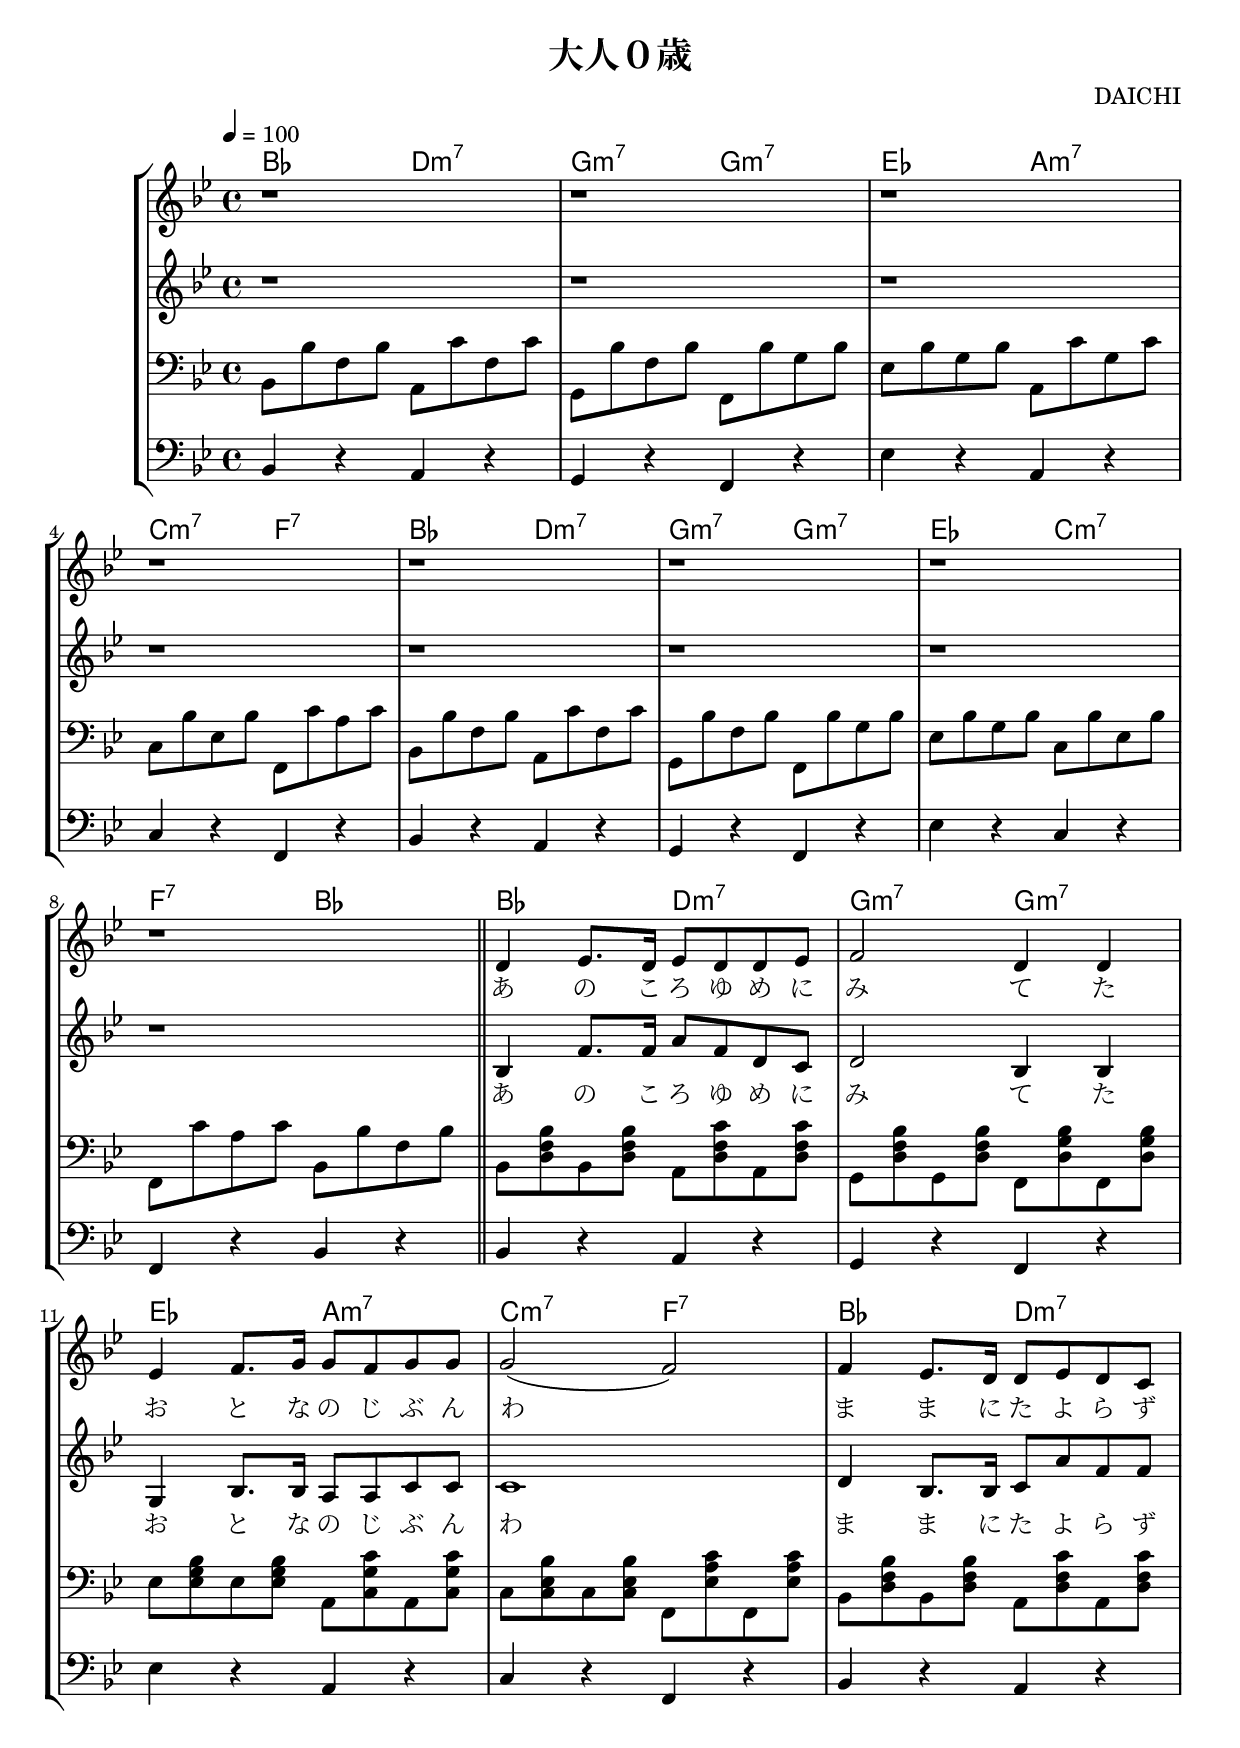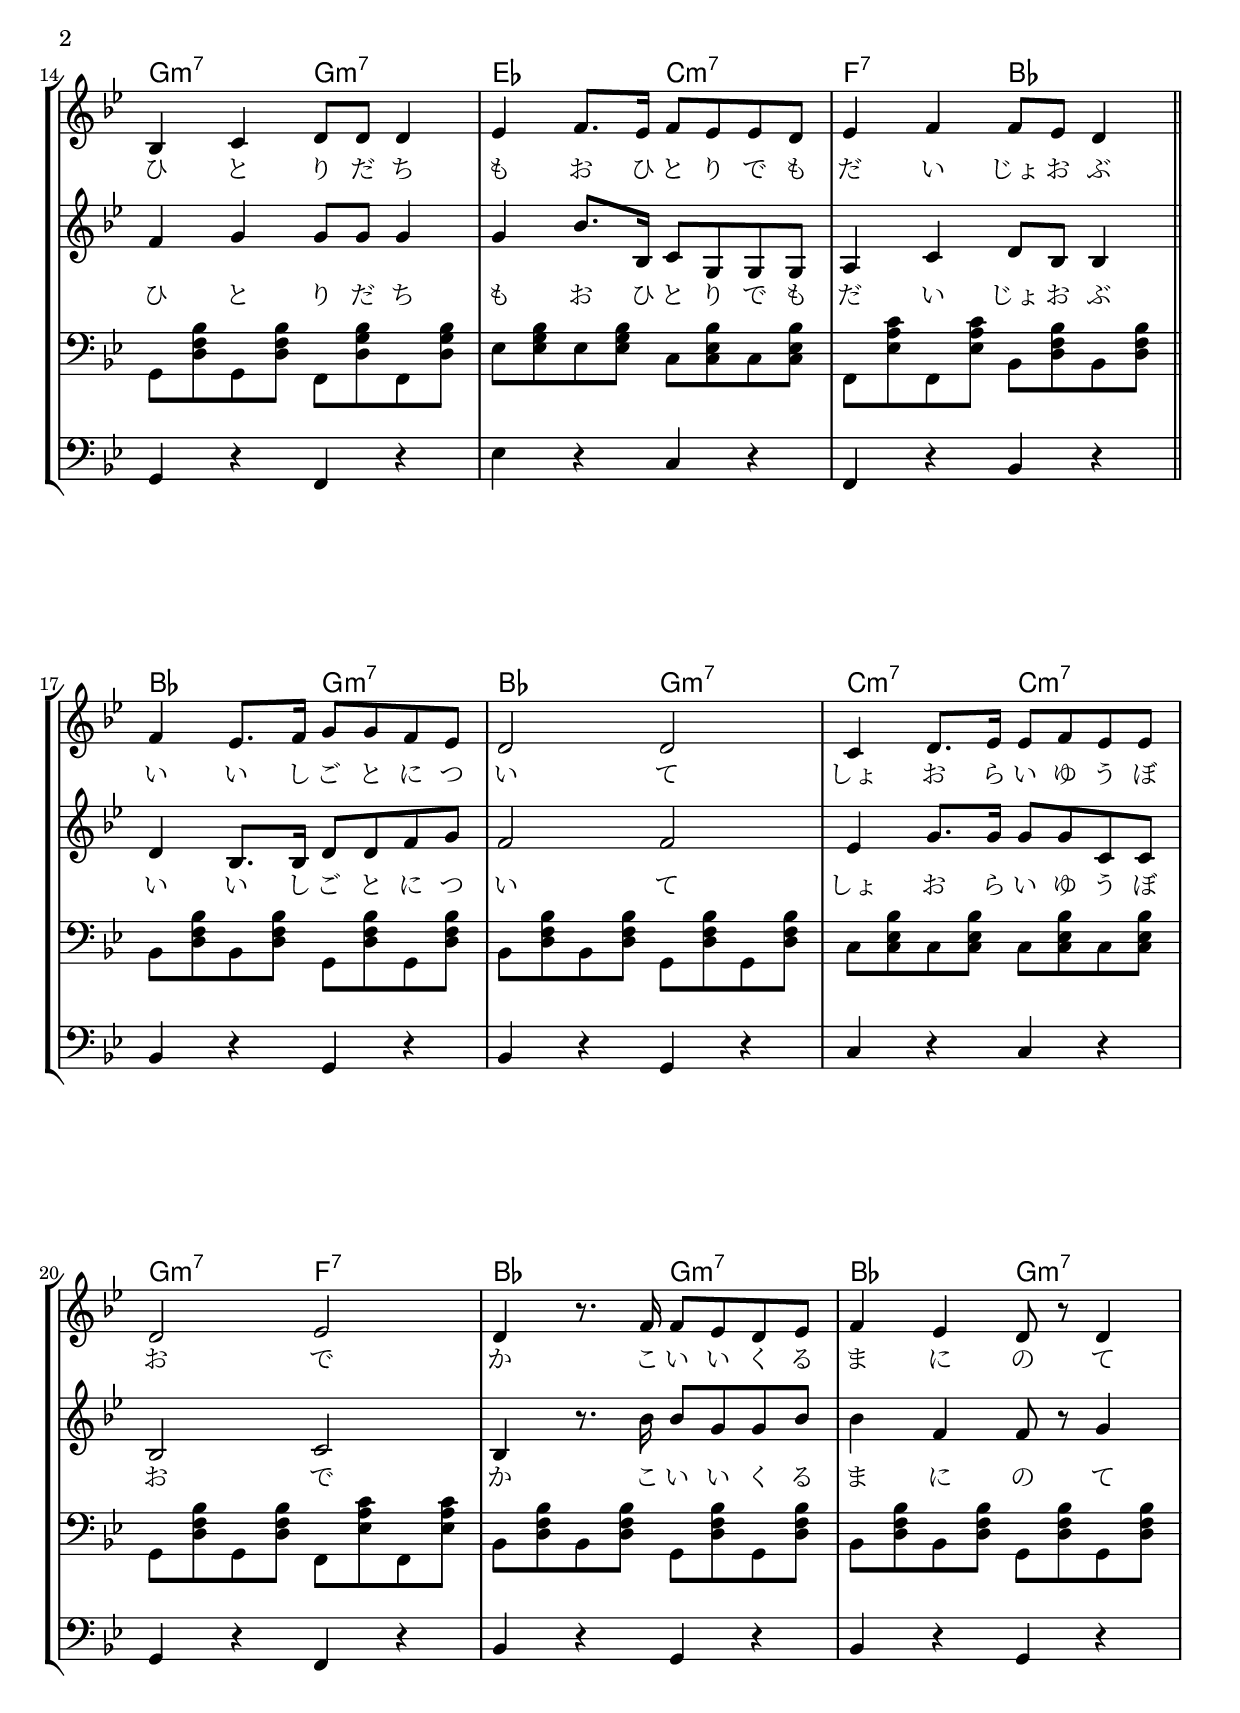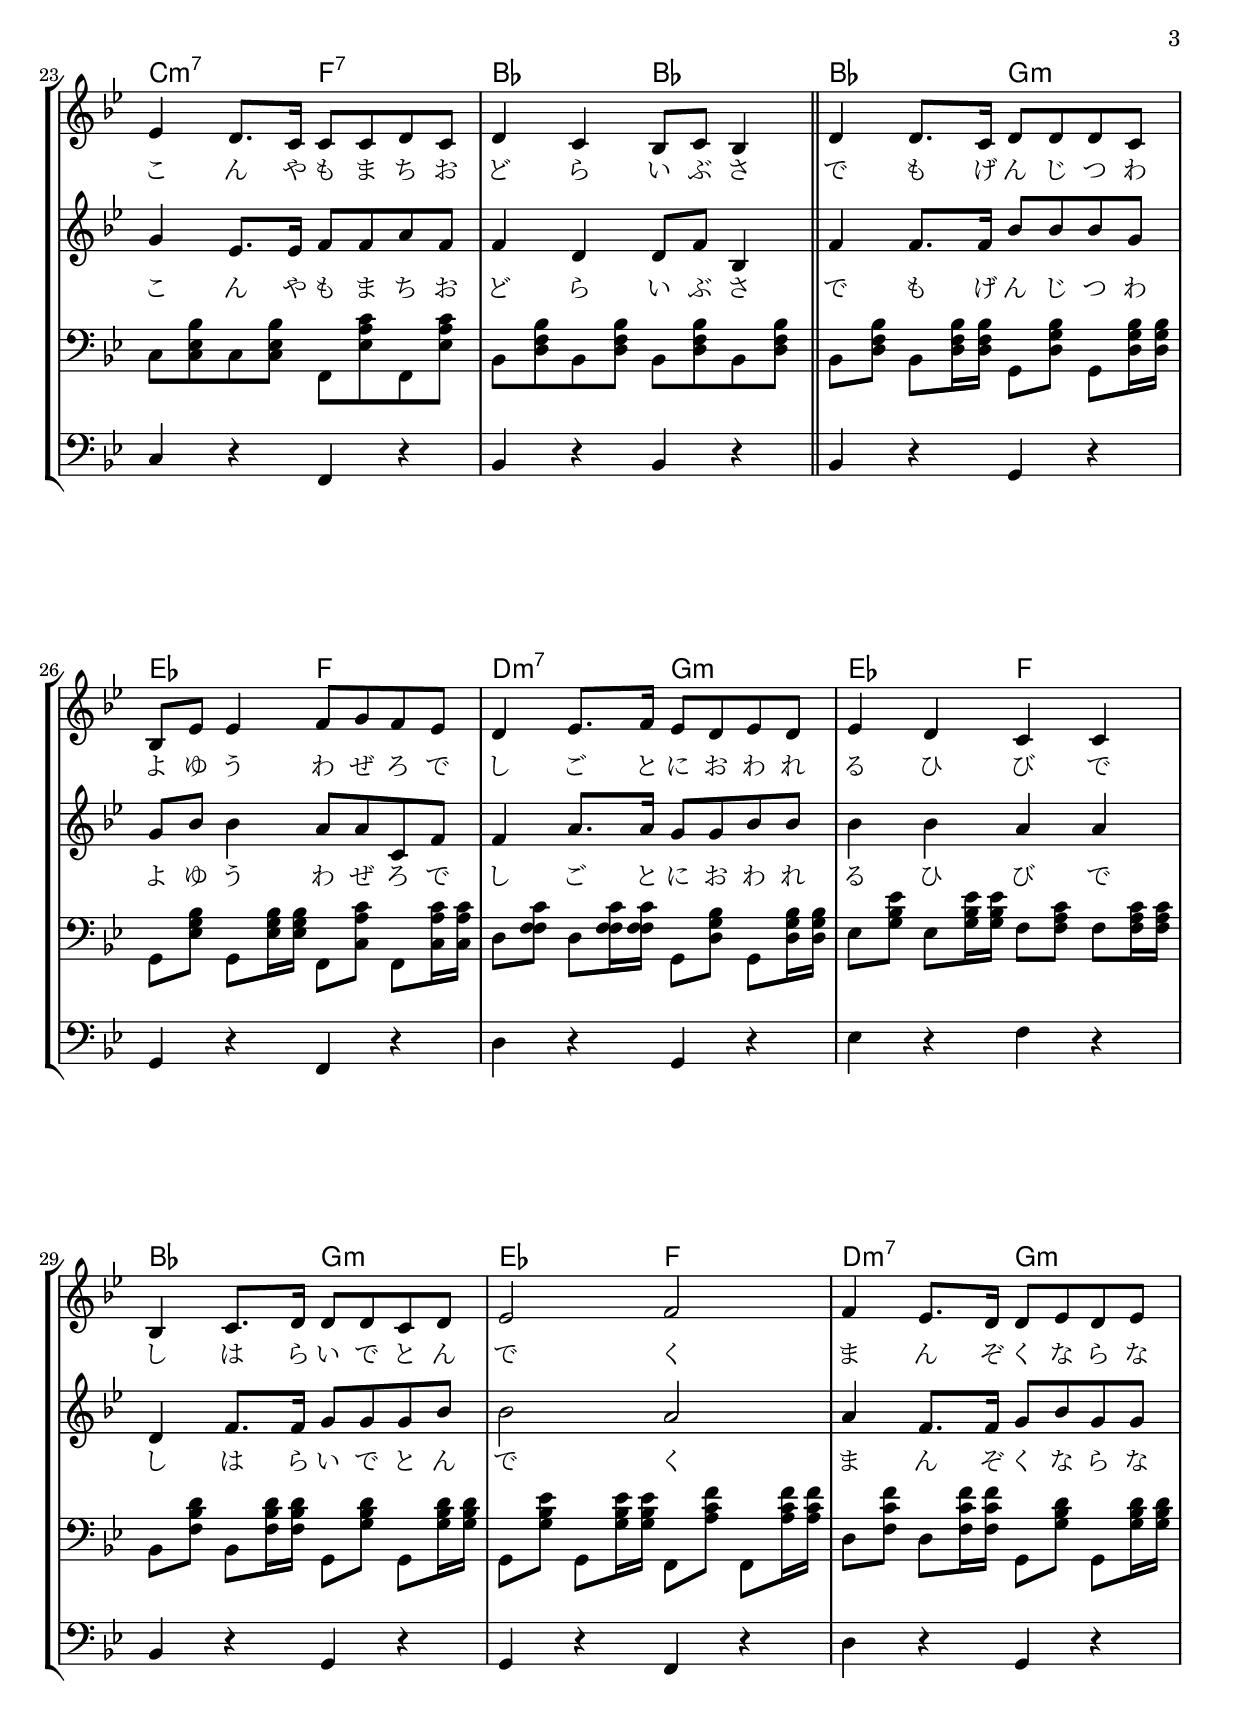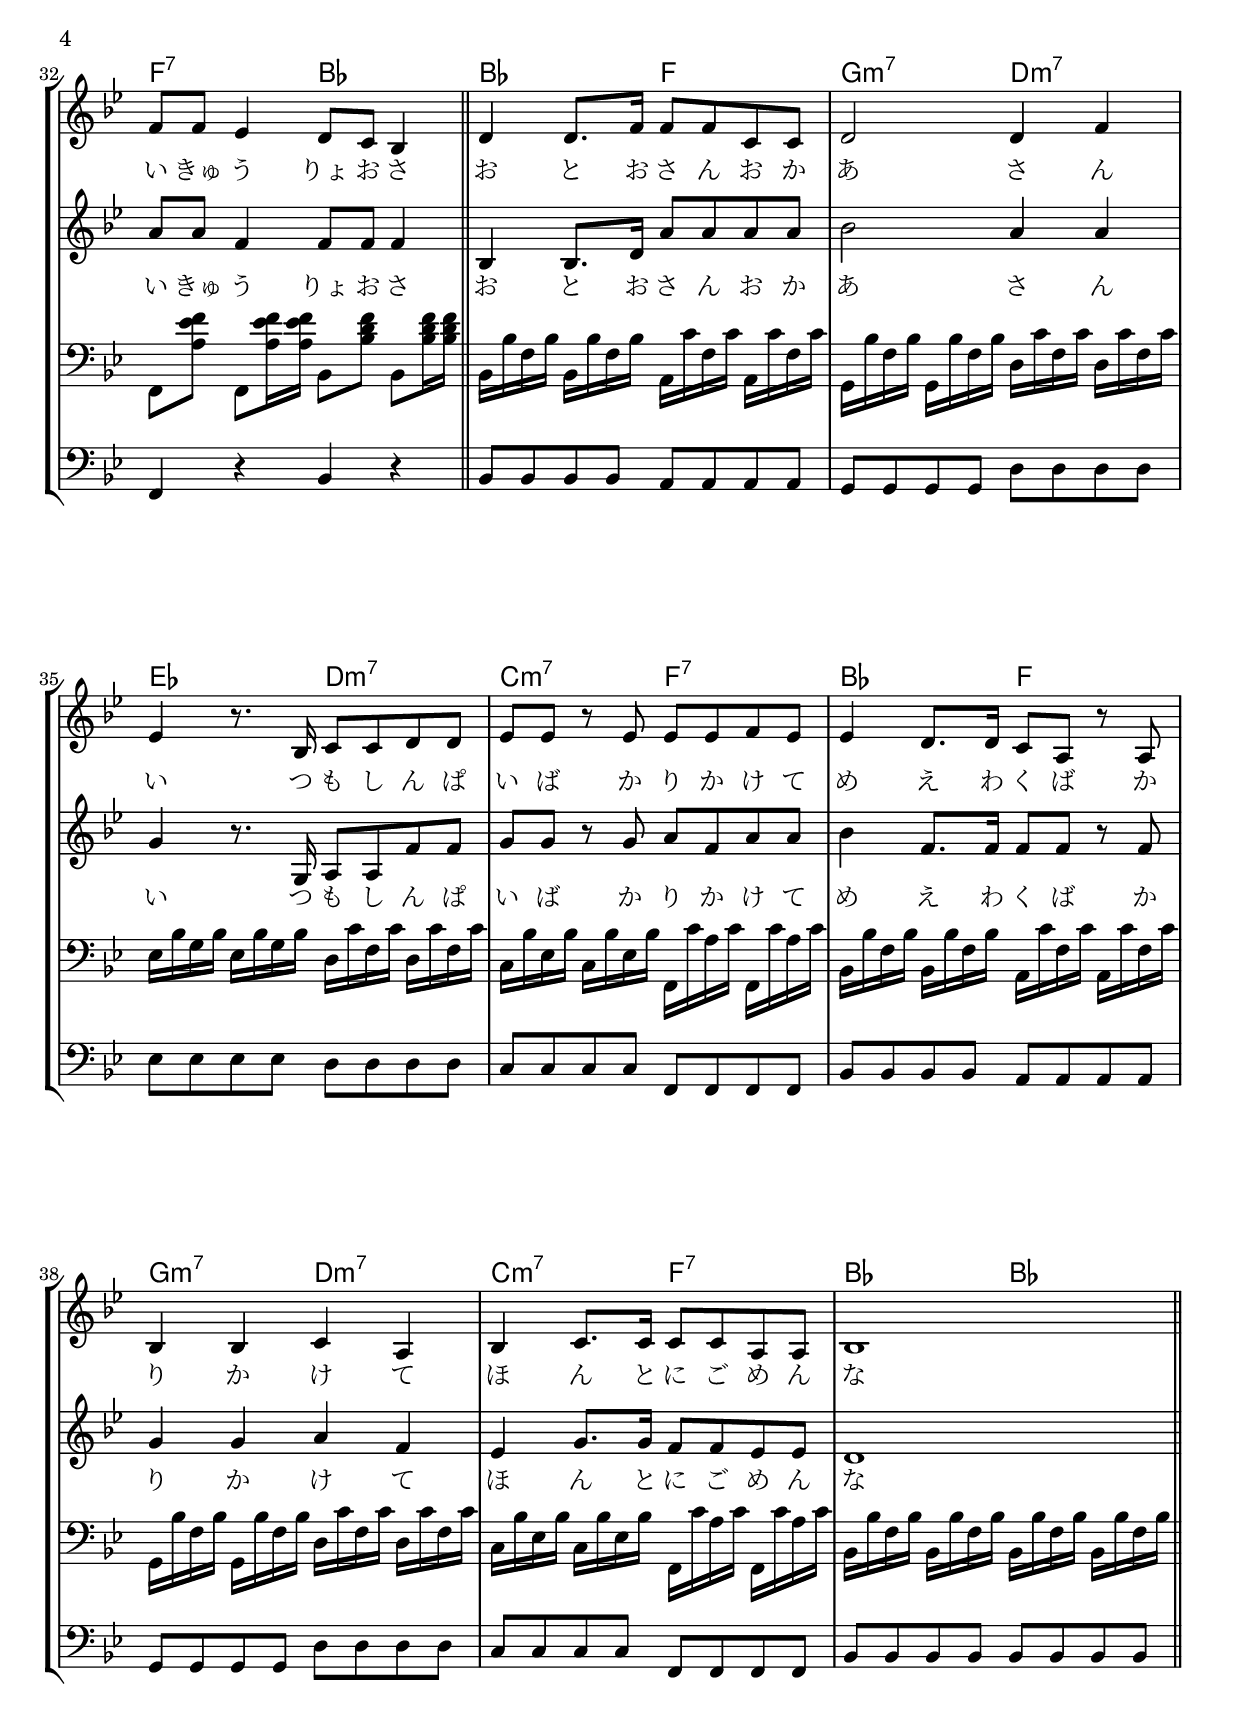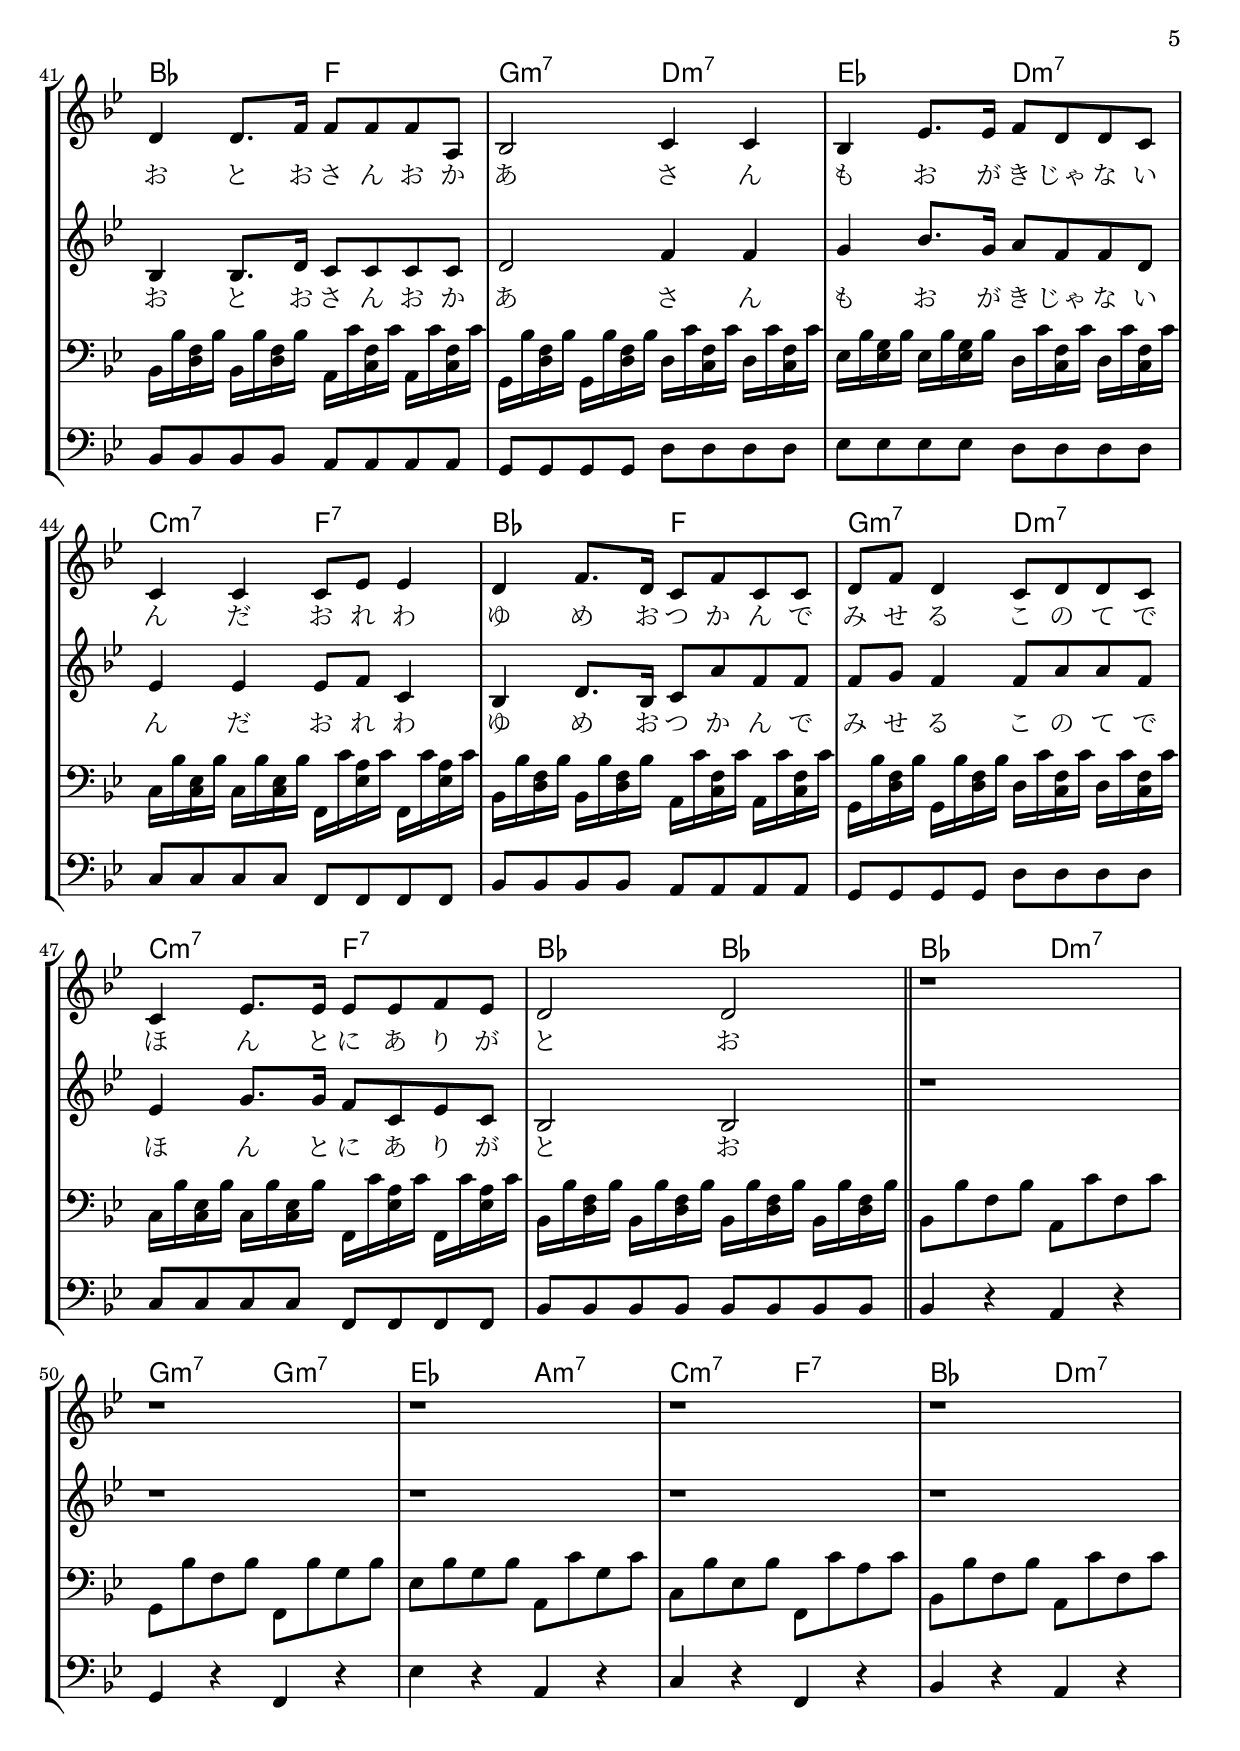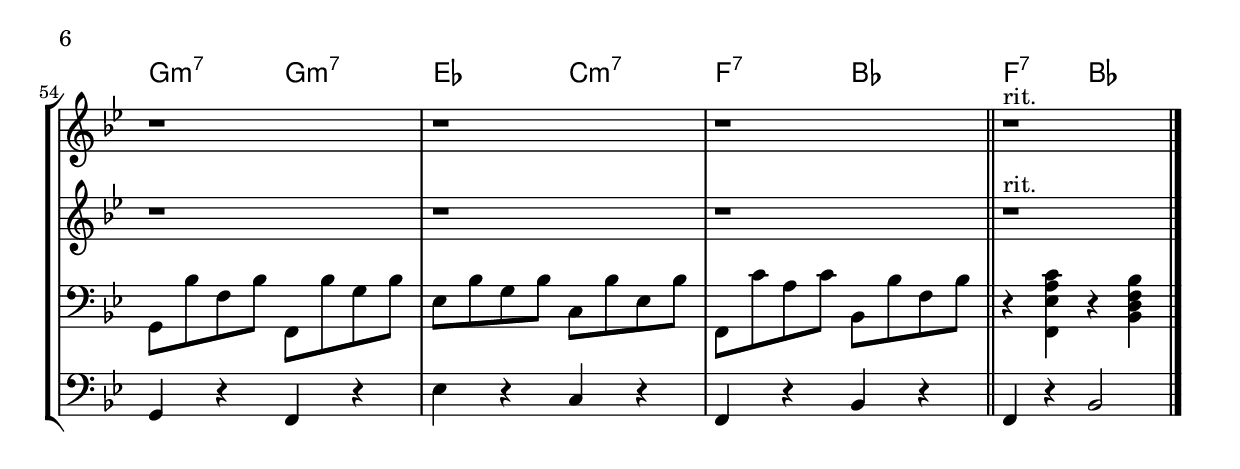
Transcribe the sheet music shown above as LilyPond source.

\version "2.12.1"

\header {
	title = \markup {大人０歳}
	composer = \markup \center-column {DAICHI}
}

harmony = \chordmode {
	bes2 d:min7 g:min7 g:min7 es a:min7 c:min7 f:7 bes d:min7 g:min7 g:min7 es c:min7 f:7 bes 

	bes d:min7 g:min7 g:min7 es a:min7 c:min7 f:7 bes d:min7 g:min7 g:min7 es c:min7 f:7 bes 

	bes g:min7 bes g:min7 c:min7 c:min7 g:min7 f:7 bes g:min7 bes g:min7 c:min7 f:7 bes bes 

	bes g:m es f d:min7 g:m es f bes g:m es f d:min7 g:m f:7 bes 

	bes f g:min7 d:min7 es d:min7 c:min7 f:7 bes f g:min7 d:min7 c:min7 f:7 bes bes 

	bes f g:min7 d:min7 es d:min7 c:min7 f:7 bes f g:min7 d:min7 c:min7 f:7 bes bes 

	bes d:min7 g:min7 g:min7 es a:min7 c:min7 f:7 bes d:min7 g:min7 g:min7 es c:min7 f:7 bes 

	f:7 bes 
}

melody = {
	\key bes \major
	\tempo 4 = 100
	r1 | r1 | r1 | r1 | r1 | r1 | r1 | r1   
	\set Staff.midiInstrument = #"mmi0.45"
	d'4  es'8.  d'16  es'8  d'8  d'8  es'8 
	f'2  d'4  d'4 
	es'4  f'8.  g'16  g'8  f'8  g'8  g'8 
	g'2  (f'2) 
	f'4  es'8.  d'16  d'8  es'8  d'8  c'8 
	bes4  c'4  d'8  d'8  d'4 
	es'4  f'8.  es'16  f'8  es'8  es'8  d'8 
	es'4  f'4  f'8  es'8  d'4
	\set Staff.midiInstrument = #"mmi0.45"
	f'4  es'8.  f'16  g'8  g'8  f'8  es'8 
	d'2  d'2 
	c'4  d'8.  es'16  es'8  f'8  es'8  es'8 
	d'2  es'2 
	d'4  r8.  f'16  f'8  es'8  d'8  es'8 
	f'4  es'4  d'8  r8  d'4 
	es'4  d'8.  c'16  c'8  c'8  d'8  c'8 
	d'4  c'4  bes8  c'8  bes4
	\set Staff.midiInstrument = #"mmi0.45"
	d'4  d'8.  c'16  d'8  d'8  d'8  c'8 
	bes8  es'8  es'4  f'8  g'8  f'8  es'8 
	d'4  es'8.  f'16  es'8  d'8  es'8  d'8 
	es'4  d'4  c'4  c'4 
	bes4  c'8.  d'16  d'8  d'8  c'8  d'8 
	es'2  f'2 
	f'4  es'8.  d'16  d'8  es'8  d'8  es'8 
	f'8  f'8  es'4  d'8  c'8  bes4
	\set Staff.midiInstrument = #"mmi0.45"
	d'4  d'8.  f'16  f'8  f'8  c'8  c'8 
	d'2  d'4  f'4 
	es'4  r8.  bes16  c'8  c'8  d'8  d'8 
	es'8  es'8  r8  es'8  es'8  es'8  f'8  es'8 
	es'4  d'8.  d'16  c'8  a8  r8  a8 
	bes4  bes4  c'4  a4 
	bes4  c'8.  c'16  c'8  c'8  a8  a8 
	bes1
	\set Staff.midiInstrument = #"mmi0.45"
	d'4  d'8.  f'16  f'8  f'8  f'8  a8 
	bes2  c'4  c'4 
	bes4  es'8.  es'16  f'8  d'8  d'8  c'8 
	c'4  c'4  c'8  es'8  es'4 
	d'4  f'8.  d'16  c'8  f'8  c'8  c'8 
	d'8  f'8  d'4  c'8  d'8  d'8  c'8 
	c'4  es'8.  es'16  es'8  es'8  f'8  es'8 
	d'2  d'2
	r1 | r1 | r1 | r1 | r1 | r1 | r1 | r1   
	r1^"rit." \bar "|."
}

words = \lyricmode {
	
	あ  の  こ  ろ  ゆ  め  に  み  て  た  お  と  な  の  じ  ぶ  ん  わ  ま  ま  に  た  よ  ら  ず  ひ  と  り  だ  ち  も  お  ひ  と  り  で  も  だ  い  じょ  お  ぶ  
	い  い  し  ご  と  に  つ  い  て  しょ  お  ら  い  ゆ  う  ぼ  お  で  か  こ  い  い  く  る  ま  に  の  て  こ  ん  や  も  ま  ち  お  ど  ら  い  ぶ  さ  
	で  も  げ  ん  じ  つ  わ  よ  ゆ  う  わ  ぜ  ろ  で  し  ご  と  に  お  わ  れ  る  ひ  び  で  し  は  ら  い  で  と  ん  で  く  ま  ん  ぞ  く  な  ら  な  い  きゅ  う  りょ  お  さ  
	お  と  お  さ  ん  お  か  あ  さ  ん  い  つ  も  し  ん  ぱ  い  ば  か  り  か  け  て  め  え  わ  く  ば  か  り  か  け  て  ほ  ん  と  に  ご  め  ん  な  
	お  と  お  さ  ん  お  か  あ  さ  ん  も  お  が  き  じゃ  な  い  ん  だ  お  れ  わ  ゆ  め  お  つ  か  ん  で  み  せ  る  こ  の  て  で  ほ  ん  と  に  あ  り  が  と  お  
	
	
}

secondmelody = {
	\key bes \major
	\tempo 4 = 100
	r1 | r1 | r1 | r1 | r1 | r1 | r1 | r1   
	\set Staff.midiInstrument = #"Acoustic grand"
	bes4  f'8.  f'16  a'8  f'8  d'8  c'8 
	d'2  bes4  bes4 
	g4  bes8.  bes16  a8  a8  c'8  c'8 
	c'1 
	d'4  bes8.  bes16  c'8  a'8  f'8  f'8 
	f'4  g'4  g'8  g'8  g'4 
	g'4  bes'8.  bes16  c'8  g8  g8  g8 
	a4  c'4  d'8  bes8  bes4
	\set Staff.midiInstrument = #"Acoustic grand"
	d'4  bes8.  bes16  d'8  d'8  f'8  g'8 
	f'2  f'2 
	es'4  g'8.  g'16  g'8  g'8  c'8  c'8 
	bes2  c'2 
	bes4  r8.  bes'16  bes'8  g'8  g'8  bes'8 
	bes'4  f'4  f'8  r8  g'4 
	g'4  es'8.  es'16  f'8  f'8  a'8  f'8 
	f'4  d'4  d'8  f'8  bes4
	\set Staff.midiInstrument = #"Acoustic grand"
	f'4  f'8.  f'16  bes'8  bes'8  bes'8  g'8 
	g'8  bes'8  bes'4  a'8  a'8  c'8  f'8 
	f'4  a'8.  a'16  g'8  g'8  bes'8  bes'8 
	bes'4  bes'4  a'4  a'4 
	d'4  f'8.  f'16  g'8  g'8  g'8  bes'8 
	bes'2  a'2 
	a'4  f'8.  f'16  g'8  bes'8  g'8  g'8 
	a'8  a'8  f'4  f'8  f'8  f'4
	\set Staff.midiInstrument = #"Acoustic grand"
	bes4  bes8.  d'16  a'8  a'8  a'8  a'8 
	bes'2  a'4  a'4 
	g'4  r8.  g16  a8  a8  f'8  f'8 
	g'8  g'8  r8  g'8  a'8  f'8  a'8  a'8 
	bes'4  f'8.  f'16  f'8  f'8  r8  f'8 
	g'4  g'4  a'4  f'4 
	es'4  g'8.  g'16  f'8  f'8  es'8  es'8 
	d'1
	\set Staff.midiInstrument = #"Acoustic grand"
	bes4  bes8.  d'16  c'8  c'8  c'8  c'8 
	d'2  f'4  f'4 
	g'4  bes'8.  g'16  a'8  f'8  f'8  d'8 
	es'4  es'4  es'8  f'8  c'4 
	bes4  d'8.  bes16  c'8  a'8  f'8  f'8 
	f'8  g'8  f'4  f'8  a'8  a'8  f'8 
	es'4  g'8.  g'16  f'8  c'8  es'8  c'8 
	bes2  bes2
	r1 | r1 | r1 | r1 | r1 | r1 | r1 | r1   
	r1^"rit." \bar "|."
}

secondwords = \lyricmode {
	
	あ  の  こ  ろ  ゆ  め  に  み  て  た  お  と  な  の  じ  ぶ  ん  わ  ま  ま  に  た  よ  ら  ず  ひ  と  り  だ  ち  も  お  ひ  と  り  で  も  だ  い  じょ  お  ぶ  
	い  い  し  ご  と  に  つ  い  て  しょ  お  ら  い  ゆ  う  ぼ  お  で  か  こ  い  い  く  る  ま  に  の  て  こ  ん  や  も  ま  ち  お  ど  ら  い  ぶ  さ  
	で  も  げ  ん  じ  つ  わ  よ  ゆ  う  わ  ぜ  ろ  で  し  ご  と  に  お  わ  れ  る  ひ  び  で  し  は  ら  い  で  と  ん  で  く  ま  ん  ぞ  く  な  ら  な  い  きゅ  う  りょ  お  さ  
	お  と  お  さ  ん  お  か  あ  さ  ん  い  つ  も  し  ん  ぱ  い  ば  か  り  か  け  て  め  え  わ  く  ば  か  り  か  け  て  ほ  ん  と  に  ご  め  ん  な  
	お  と  お  さ  ん  お  か  あ  さ  ん  も  お  が  き  じゃ  な  い  ん  だ  お  れ  わ  ゆ  め  お  つ  か  ん  で  み  せ  る  こ  の  て  で  ほ  ん  と  に  あ  り  が  と  お  
	
	
}

tempochange = {
	\tempo 4 = 100
	r1 | r1 | r1 | r1 | r1 | r1 | r1 | r1 \bar "||"
	\tempo 4 = 100
	r1 | r1 | r1 | r1 | r1 | r1 | r1 | r1 \bar "||"
	\tempo 4 = 100
	r1 | r1 | r1 | r1 | r1 | r1 | r1 | r1 \bar "||"
	\tempo 4 = 100
	r1 | r1 | r1 | r1 | r1 | r1 | r1 | r1 \bar "||"
	\tempo 4 = 100
	r1 | r1 | r1 | r1 | r1 | r1 | r1 | r1 \bar "||"
	\tempo 4 = 100
	r1 | r1 | r1 | r1 | r1 | r1 | r1 | r1 \bar "||"
	\tempo 4 = 100
	r1 | r1 | r1 | r1 | r1 | r1 | r1 | r1 \bar "||"
	\tempo 4 = 100
	\tempo 4 = 75 r2 \tempo 4 = 66 r2 \bar "|."
}

mainacc = {
	\clef bass
	\set Staff.midiInstrument = #"Acoustic Guitar (steel)"
	\key bes \major
	\tempo 4 = 100
	bes,8 bes f bes
	a,8 c' f c'
	g,8 bes f bes
	f,8 bes g bes
	es8 bes g bes
	a,8 c' g c'
	c8 bes es bes
	f,8 c' a c'
	bes,8 bes f bes
	a,8 c' f c'
	g,8 bes f bes
	f,8 bes g bes
	es8 bes g bes
	c8 bes es bes
	f,8 c' a c'
	bes,8 bes f bes
	\bar "||"

	\set Staff.midiInstrument = #"Acoustic Guitar (steel)"
	bes,8 <d f bes> bes, <d f bes>
	a,8 <d f c'> a, <d f c'>
	g,8 <d f bes> g, <d f bes>
	f,8 <d g bes> f, <d g bes>
	es8 <es g bes> es <es g bes>
	a,8 <c g c'> a, <c g c'>
	c8 <c es bes> c <c es bes>
	f,8 <es a c'> f, <es a c'>
	bes,8 <d f bes> bes, <d f bes>
	a,8 <d f c'> a, <d f c'>
	g,8 <d f bes> g, <d f bes>
	f,8 <d g bes> f, <d g bes>
	es8 <es g bes> es <es g bes>
	c8 <c es bes> c <c es bes>
	f,8 <es a c'> f, <es a c'>
	bes,8 <d f bes> bes, <d f bes>
	\bar "||"

	\set Staff.midiInstrument = #"Acoustic Guitar (steel)"
	bes,8 <d f bes> bes, <d f bes>
	g,8 <d f bes> g, <d f bes>
	bes,8 <d f bes> bes, <d f bes>
	g,8 <d f bes> g, <d f bes>
	c8 <c es bes> c <c es bes>
	c8 <c es bes> c <c es bes>
	g,8 <d f bes> g, <d f bes>
	f,8 <es a c'> f, <es a c'>
	bes,8 <d f bes> bes, <d f bes>
	g,8 <d f bes> g, <d f bes>
	bes,8 <d f bes> bes, <d f bes>
	g,8 <d f bes> g, <d f bes>
	c8 <c es bes> c <c es bes>
	f,8 <es a c'> f, <es a c'>
	bes,8 <d f bes> bes, <d f bes>
	bes,8 <d f bes> bes, <d f bes>
	\bar "||"

	\set Staff.midiInstrument = #"Acoustic Guitar (steel)"
	bes,8 <d f bes> bes, <d f bes>16 <d f bes>
	g,8 <d g bes> g, <d g bes>16 <d g bes>
	g,8 <es g bes> g, <es g bes>16 <es g bes>
	f,8 <c a c'> f, <c a c'>16 <c a c'>
	d8 <f f c'> d <f f c'>16 <f f c'>
	g,8 <d g bes> g, <d g bes>16 <d g bes>
	es8 <g bes es'> es <g bes es'>16 <g bes es'>
	f8 <f a c'> f <f a c'>16 <f a c'>
	bes,8 <f bes d'> bes, <f bes d'>16 <f bes d'>
	g,8 <g bes d'> g, <g bes d'>16 <g bes d'>
	g,8 <g bes es'> g, <g bes es'>16 <g bes es'>
	f,8 <a c' f'> f, <a c' f'>16 <a c' f'>
	d8 <f c' f'> d <f c' f'>16 <f c' f'>
	g,8 <g bes d'> g, <g bes d'>16 <g bes d'>
	f,8 <a es' f'> f, <a es' f'>16 <a es' f'>
	bes,8 <bes d' f'> bes, <bes d' f'>16 <bes d' f'>
	\bar "||"

	\set Staff.midiInstrument = #"Acoustic Guitar (steel)"
	bes,16 bes f bes bes, bes f bes
	a,16 c' f c' a, c' f c'
	g,16 bes f bes g, bes f bes
	d16 c' f c' d c' f c'
	es16 bes g bes es bes g bes
	d16 c' f c' d c' f c'
	c16 bes es bes c bes es bes
	f,16 c' a c' f, c' a c'
	bes,16 bes f bes bes, bes f bes
	a,16 c' f c' a, c' f c'
	g,16 bes f bes g, bes f bes
	d16 c' f c' d c' f c'
	c16 bes es bes c bes es bes
	f,16 c' a c' f, c' a c'
	bes,16 bes f bes bes, bes f bes
	bes,16 bes f bes bes, bes f bes
	\bar "||"

	\set Staff.midiInstrument = #"Acoustic Guitar (steel)"
	bes,16 bes <d f> bes bes, bes <d f> bes
	a,16 c' <c f> c' a, c' <c f> c'
	g,16 bes <d f> bes g, bes <d f> bes
	d16 c' <c f> c' d c' <c f> c'
	es16 bes <es g> bes es bes <es g> bes
	d16 c' <c f> c' d c' <c f> c'
	c16 bes <c es> bes c bes <c es> bes
	f,16 c' <es a> c' f, c' <es a> c'
	bes,16 bes <d f> bes bes, bes <d f> bes
	a,16 c' <c f> c' a, c' <c f> c'
	g,16 bes <d f> bes g, bes <d f> bes
	d16 c' <c f> c' d c' <c f> c'
	c16 bes <c es> bes c bes <c es> bes
	f,16 c' <es a> c' f, c' <es a> c'
	bes,16 bes <d f> bes bes, bes <d f> bes
	bes,16 bes <d f> bes bes, bes <d f> bes
	\bar "||"

	\set Staff.midiInstrument = #"Acoustic Guitar (steel)"
	bes,8 bes f bes
	a,8 c' f c'
	g,8 bes f bes
	f,8 bes g bes
	es8 bes g bes
	a,8 c' g c'
	c8 bes es bes
	f,8 c' a c'
	bes,8 bes f bes
	a,8 c' f c'
	g,8 bes f bes
	f,8 bes g bes
	es8 bes g bes
	c8 bes es bes
	f,8 c' a c'
	bes,8 bes f bes
	\bar "||"

	\set Staff.midiInstrument = #"Acoustic Guitar (steel)"
	r4 <f, es a c'>4
	r4 <bes, d f bes>4
	\bar "|."
}

subacc = {
	\clef bass
	\set Staff.midiInstrument = #"Acoustic Bass"
	\key bes \major
	\tempo 4 = 100
	bes,4 r4
	a,4 r4
	g,4 r4
	f,4 r4
	es4 r4
	a,4 r4
	c4 r4
	f,4 r4
	bes,4 r4
	a,4 r4
	g,4 r4
	f,4 r4
	es4 r4
	c4 r4
	f,4 r4
	bes,4 r4
	\bar "||"

	\set Staff.midiInstrument = #"Acoustic Bass"
	bes,4 r4
	a,4 r4
	g,4 r4
	f,4 r4
	es4 r4
	a,4 r4
	c4 r4
	f,4 r4
	bes,4 r4
	a,4 r4
	g,4 r4
	f,4 r4
	es4 r4
	c4 r4
	f,4 r4
	bes,4 r4
	\bar "||"

	\set Staff.midiInstrument = #"Acoustic Bass"
	bes,4 r4
	g,4 r4
	bes,4 r4
	g,4 r4
	c4 r4
	c4 r4
	g,4 r4
	f,4 r4
	bes,4 r4
	g,4 r4
	bes,4 r4
	g,4 r4
	c4 r4
	f,4 r4
	bes,4 r4
	bes,4 r4
	\bar "||"

	\set Staff.midiInstrument = #"Acoustic Bass"
	bes,4 r4
	g,4 r4
	g,4 r4
	f,4 r4
	d4 r4
	g,4 r4
	es4 r4
	f4 r4
	bes,4 r4
	g,4 r4
	g,4 r4
	f,4 r4
	d4 r4
	g,4 r4
	f,4 r4
	bes,4 r4
	\bar "||"

	\set Staff.midiInstrument = #"Acoustic Bass"
	bes,8 bes,8 bes,8 bes,8
	a,8 a,8 a,8 a,8
	g,8 g,8 g,8 g,8
	d8 d8 d8 d8
	es8 es8 es8 es8
	d8 d8 d8 d8
	c8 c8 c8 c8
	f,8 f,8 f,8 f,8
	bes,8 bes,8 bes,8 bes,8
	a,8 a,8 a,8 a,8
	g,8 g,8 g,8 g,8
	d8 d8 d8 d8
	c8 c8 c8 c8
	f,8 f,8 f,8 f,8
	bes,8 bes,8 bes,8 bes,8
	bes,8 bes,8 bes,8 bes,8
	\bar "||"

	\set Staff.midiInstrument = #"Acoustic Bass"
	bes,8 bes,8 bes,8 bes,8
	a,8 a,8 a,8 a,8
	g,8 g,8 g,8 g,8
	d8 d8 d8 d8
	es8 es8 es8 es8
	d8 d8 d8 d8
	c8 c8 c8 c8
	f,8 f,8 f,8 f,8
	bes,8 bes,8 bes,8 bes,8
	a,8 a,8 a,8 a,8
	g,8 g,8 g,8 g,8
	d8 d8 d8 d8
	c8 c8 c8 c8
	f,8 f,8 f,8 f,8
	bes,8 bes,8 bes,8 bes,8
	bes,8 bes,8 bes,8 bes,8
	\bar "||"

	\set Staff.midiInstrument = #"Acoustic Bass"
	bes,4 r4
	a,4 r4
	g,4 r4
	f,4 r4
	es4 r4
	a,4 r4
	c4 r4
	f,4 r4
	bes,4 r4
	a,4 r4
	g,4 r4
	f,4 r4
	es4 r4
	c4 r4
	f,4 r4
	bes,4 r4
	\bar "||"

	\set Staff.midiInstrument = #"Acoustic Bass"
	f,4 r4
	bes,2
	\bar "|."
}

percA = {
	\drummode {
	r1  |r1  |r1  |r1  |r1  |r1  |r1  |r2 r8 hho4 hho8  \bar "||"
	r1  |r2. hho4  |r1  |r2. hho4  |r1  |r2. hho4  |r1  |r2. hho4  \bar "||"
	r1  |r2. hho4  |r1  |r2. hho4  |r1  |r2. hho4  |r1  |r2. hho4  \bar "||"
	r1  |r2. hho4  |r1  |r2. hho4  |r1  |r2. hho4  |r1  |r2. hho4  \bar "||"
	\times 16/12{ cymr8. cymr8 cymr16 cymr8. cymr8 cymr16 } |\times 16/12{ r8. cymr8 cymr16 cymr8. cymr8 cymr16 } |\times 16/12{ cymr8. cymr8 cymr16 cymr8. cymr8 cymr16 } |\times 16/12{ r8. cymr8 cymr16 cymr8. cymr8 cymr16 } |\times 16/12{ cymr8. cymr8 cymr16 cymr8. cymr8 cymr16 } |\times 16/12{ r8. cymr8 cymr16 cymr8. cymr8 cymr16 } |\times 16/12{ cymr8. cymr8 cymr16 cymr8. cymr8 cymr16 } |\times 16/12{ cymr8. cymr8 cymr4. r16 } \bar "||"
	\times 16/12{ cymr8. cymr8 cymr16 cymr8. cymr8 cymr16 } |\times 16/12{ r8. cymr8 cymr16 cymr8. cymr8 cymr16 } |\times 16/12{ cymr8. cymr8 cymr16 cymr8. cymr8 cymr16 } |\times 16/12{ r8. cymr8 cymr16 cymr8. cymr8 cymr16 } |\times 16/12{ cymr8. cymr8 cymr16 cymr8. cymr8 cymr16 } |\times 16/12{ r8. cymr8 cymr16 cymr8. cymr8 cymr16 } |\times 16/12{ cymr8. cymr8 cymr16 cymr8. cymr8 cymr16 } |\times 16/12{ cymr8. cymr8 cymr4. r16 } \bar "||"
	r1  |r2. hho4  |r1  |r2. hho4  |r1  |r2. hho4  |r1  |r2. hho4  \bar "||"
	r2 r8 hho4 hho8  \bar "|."
	}
}

percB = {
	\drummode {
	r4. hhp2 hhp8  |r4. hhp2 hhp8  |r4. hhp2 hhp8  |r4. hhp2 hhp8  |r4. hhp2 hhp8  |r4. hhp2 hhp8  |r4. hhp2 hhp8  |hhp4 hhp4 hhp4 hhp4  \bar "||"
	r16 hhp16 hhp8 hhp16 hhp8 hhp2 r16  |r16 hhp16 hhp8 hhp16 hhp8 hhp2 r16  |r16 hhp16 hhp8 hhp16 hhp8 hhp2 r16  |r16 hhp16 hhp8 hhp16 hhp8 hhp2 r16  |r16 hhp16 hhp8 hhp16 hhp8 hhp2 r16  |r16 hhp16 hhp8 hhp16 hhp8 hhp2 r16  |r16 hhp16 hhp8 hhp16 hhp8 hhp2 r16  |r16 hhp16 hhp8 hhp16 hhp8 hhp2 hhp16  \bar "||"
	r16 hhp16 hhp8 hhp16 hhp8 hhp2 r16  |r16 hhp16 hhp8 hhp16 hhp8 hhp2 r16  |r16 hhp16 hhp8 hhp16 hhp8 hhp2 r16  |r16 hhp16 hhp8 hhp16 hhp8 hhp2 r16  |r16 hhp16 hhp8 hhp16 hhp8 hhp2 r16  |r16 hhp16 hhp8 hhp16 hhp8 hhp2 r16  |r16 hhp16 hhp8 hhp16 hhp8 hhp2 r16  |r16 hhp16 hhp8 hhp16 hhp8 hhp2 hhp16  \bar "||"
	r16 hhp16 hhp8 hhp16 hhp8 hhp2 r16  |r16 hhp16 hhp8 hhp16 hhp8 hhp2 r16  |r16 hhp16 hhp8 hhp16 hhp8 hhp2 r16  |r16 hhp16 hhp8 hhp16 hhp8 hhp2 r16  |r16 hhp16 hhp8 hhp16 hhp8 hhp2 r16  |r16 hhp16 hhp8 hhp16 hhp8 hhp2 r16  |r16 hhp16 hhp8 hhp16 hhp8 hhp2 r16  |r16 hhp16 hhp8 hhp16 hhp8 hhp2 hhp16  \bar "||"
	\times 16/12{ r2 r8 hhp8 } |\times 16/12{ r2. } |\times 16/12{ r2 r8 hhp8 } |\times 16/12{ hhp2. } |\times 16/12{ r2 r8 hhp8 } |\times 16/12{ r2. } |\times 16/12{ r2 r8 hhp8 } |\times 16/12{ hhp2. } \bar "||"
	\times 16/12{ r2 r8 hhp8 } |\times 16/12{ r2. } |\times 16/12{ r2 r8 hhp8 } |\times 16/12{ hhp2. } |\times 16/12{ r2 r8 hhp8 } |\times 16/12{ r2. } |\times 16/12{ r2 r8 hhp8 } |\times 16/12{ hhp2. } \bar "||"
	r16 hhp16 hhp8 hhp16 hhp8 hhp2 r16  |r16 hhp16 hhp8 hhp16 hhp8 hhp2 r16  |r16 hhp16 hhp8 hhp16 hhp8 hhp2 r16  |r16 hhp16 hhp8 hhp16 hhp8 hhp2 r16  |r16 hhp16 hhp8 hhp16 hhp8 hhp2 r16  |r16 hhp16 hhp8 hhp16 hhp8 hhp2 r16  |r16 hhp16 hhp8 hhp16 hhp8 hhp2 r16  |r16 hhp16 hhp8 hhp16 hhp8 hhp2 hhp16  \bar "||"
	hhp4 hhp4 hhp4 hhp4  \bar "|."
	}
}

percC = {
	\drummode {
	hh4 hh4 hh4 hh4  |hh4 hh4 hh4 hh4  |hh4 hh4 hh4 hh4  |hh4 hh4 hh4 hh4  |hh4 hh4 hh4 hh4  |hh4 hh4 hh4 hh4  |hh4 hh4 hh4 hh4  |r4. hh2 r8  \bar "||"
	hh8. hh8. hh2 r8  |hh8. hh8. hh2 hh8  |hh8. hh8. hh2 r8  |hh8. hh8. hh2 hh8  |hh8. hh8. hh2 r8  |hh8. hh8. hh2 hh8  |hh8. hh8. hh2 r8  |hh8. hh8. hh4 hh4 hh8  \bar "||"
	hh8. hh8. hh2 r8  |hh8. hh8. hh2 hh8  |hh8. hh8. hh2 r8  |hh8. hh8. hh2 hh8  |hh8. hh8. hh2 r8  |hh8. hh8. hh2 hh8  |hh8. hh8. hh2 r8  |hh8. hh8. hh4 hh4 hh8  \bar "||"
	hh8. hh8. hh2 r8  |hh8. hh8. hh2 hh8  |hh8. hh8. hh2 r8  |hh8. hh8. hh2 hh8  |hh8. hh8. hh2 r8  |hh8. hh8. hh2 hh8  |hh8. hh8. hh2 r8  |hh8. hh8. hh4 hh4 hh8  \bar "||"
	\times 16/12{ bd4. bd4 r16 bd16 } |\times 16/12{ bd4. bd4. } |\times 16/12{ bd4. bd4 r16 bd16 } |\times 16/12{ bd4. bd4 r16 bd16 } |\times 16/12{ bd4. bd4 r16 bd16 } |\times 16/12{ bd4. bd4. } |\times 16/12{ bd4. bd4 r16 bd16 } |\times 16/12{ bd4 r16 bd16 bd4. } \bar "||"
	\times 16/12{ bd4. bd4 r16 bd16 } |\times 16/12{ bd4. bd4. } |\times 16/12{ bd4. bd4 r16 bd16 } |\times 16/12{ bd4. bd4 r16 bd16 } |\times 16/12{ bd4. bd4 r16 bd16 } |\times 16/12{ bd4. bd4. } |\times 16/12{ bd4. bd4 r16 bd16 } |\times 16/12{ bd4 r16 bd16 bd4. } \bar "||"
	hh8. hh8. hh2 r8  |hh8. hh8. hh2 hh8  |hh8. hh8. hh2 r8  |hh8. hh8. hh2 hh8  |hh8. hh8. hh2 r8  |hh8. hh8. hh2 hh8  |hh8. hh8. hh2 r8  |hh8. hh8. hh4 hh4 hh8  \bar "||"
	r4. hh2 r8  \bar "|."
	}
}

percD = {
	\drummode {
	bd2. r8 bd8  |bd8. bd8. bd2 bd8  |bd2. r8 bd8  |bd8. bd8. bd2 bd8  |bd2. r8 bd8  |bd8. bd8. bd2 bd8  |bd2. r8 bd8  |bd8. bd4. r16 bd4 bd8  \bar "||"
	r2 ss2  |r2 ss2  |r2 ss2  |r2 ss2  |r2 ss2  |r2 ss2  |r2 ss2  |r2 ss2  \bar "||"
	r2 ss2  |r2 ss2  |r2 ss2  |r2 ss2  |r2 ss2  |r2 ss2  |r2 ss2  |r2 ss2  \bar "||"
	r2 ss2  |r2 ss2  |r2 ss2  |r2 ss2  |r2 ss2  |r2 ss2  |r2 ss2  |r2 ss2  \bar "||"
	\times 16/12{ r2. } |\times 16/12{ rb2. } |\times 16/12{ r2. } |\times 16/12{ rb2. } |\times 16/12{ r2. } |\times 16/12{ rb2. } |\times 16/12{ r2. } |\times 16/12{ rb2. } \bar "||"
	\times 16/12{ r2. } |\times 16/12{ rb2. } |\times 16/12{ r2. } |\times 16/12{ rb2. } |\times 16/12{ r2. } |\times 16/12{ rb2. } |\times 16/12{ r2. } |\times 16/12{ rb2. } \bar "||"
	r2 ss2  |r2 ss2  |r2 ss2  |r2 ss2  |r2 ss2  |r2 ss2  |r2 ss2  |r2 ss2  \bar "||"
	bd8. bd4. r16 bd4 bd8  \bar "|."
	}
}

percE = {
	\drummode {
	r1 | r1 | r1 | r1 | r1 | r1 | r1 | r1 \bar "||"
	bd2 r8 bd4 bd8  |bd4. bd4 bd4 bd8  |bd2 r8 bd4 bd8  |bd4. bd4 bd4 bd8  |bd2 r8 bd4 bd8  |bd4. bd4 bd4 bd8  |bd2 r8 bd4 bd8  |bd4. bd4 bd4.  \bar "||"
	bd2 r8 bd4 bd8  |bd4. bd4 bd4 bd8  |bd2 r8 bd4 bd8  |bd4. bd4 bd4 bd8  |bd2 r8 bd4 bd8  |bd4. bd4 bd4 bd8  |bd2 r8 bd4 bd8  |bd4. bd4 bd4.  \bar "||"
	bd2 r8 bd4 bd8  |bd4. bd4 bd4 bd8  |bd2 r8 bd4 bd8  |bd4. bd4 bd4 bd8  |bd2 r8 bd4 bd8  |bd4. bd4 bd4 bd8  |bd2 r8 bd4 bd8  |bd4. bd4 bd4.  \bar "||"
	r1 |r1 |r1 |r1 |r1 |r1 |r1 |\times 16/12{ r4. sn8 sn4 } \bar "||"
	r1 |r1 |r1 |r1 |r1 |r1 |r1 |\times 16/12{ r4. sn8 sn4 } \bar "||"
	bd2 r8 bd4 bd8  |bd4. bd4 bd4 bd8  |bd2 r8 bd4 bd8  |bd4. bd4 bd4 bd8  |bd2 r8 bd4 bd8  |bd4. bd4 bd4 bd8  |bd2 r8 bd4 bd8  |bd4. bd4 bd4.  \bar "||"
	r1 \bar "|."
	}
}

percF = {
	\drummode {
	r1 | r1 | r1 | r1 | r1 | r1 | r1 | r1 \bar "||"
	r1 | r1 | r1 | r1 | r1 | r1 | r1 | r1 \bar "||"
	r1 | r1 | r1 | r1 | r1 | r1 | r1 | r1 \bar "||"
	r1 | r1 | r1 | r1 | r1 | r1 | r1 | r1 \bar "||"
	r1 |r1 |r1 |r1 |r1 |r1 |r1 |\times 16/12{ r2 r16 tommh16 tommh8 } \bar "||"
	r1 |r1 |r1 |r1 |r1 |r1 |r1 |\times 16/12{ r2 r16 tommh16 tommh8 } \bar "||"
	r1 | r1 | r1 | r1 | r1 | r1 | r1 | r1 \bar "||"
	r1 \bar "|."
	}
}

percG = {
	\drummode {
	r1 | r1 | r1 | r1 | r1 | r1 | r1 | r1 \bar "||"
	r1 | r1 | r1 | r1 | r1 | r1 | r1 | r1 \bar "||"
	r1 | r1 | r1 | r1 | r1 | r1 | r1 | r1 \bar "||"
	r1 | r1 | r1 | r1 | r1 | r1 | r1 | r1 \bar "||"
	r1 |r1 |r1 |r1 |r1 |r1 |r1 |\times 16/12{ r2 r8. toml16 } \bar "||"
	r1 |r1 |r1 |r1 |r1 |r1 |r1 |\times 16/12{ r2 r8. toml16 } \bar "||"
	r1 | r1 | r1 | r1 | r1 | r1 | r1 | r1 \bar "||"
	r1 \bar "|."
	}
}

\score {
	<<
		\new StaffGroup <<
			\new ChordNames {\harmony}
			\new Voice = "melody" {\melody}
			\new Lyrics \lyricsto "melody" \words
			\new Voice = "secondmelody" {\secondmelody}
			\new Lyrics \lyricsto "secondmelody" \secondwords
			\new Staff = "mainacc" {\mainacc}
			\new Staff = "subacc" {\subacc}
		>>
	>>
	\layout { }
}
